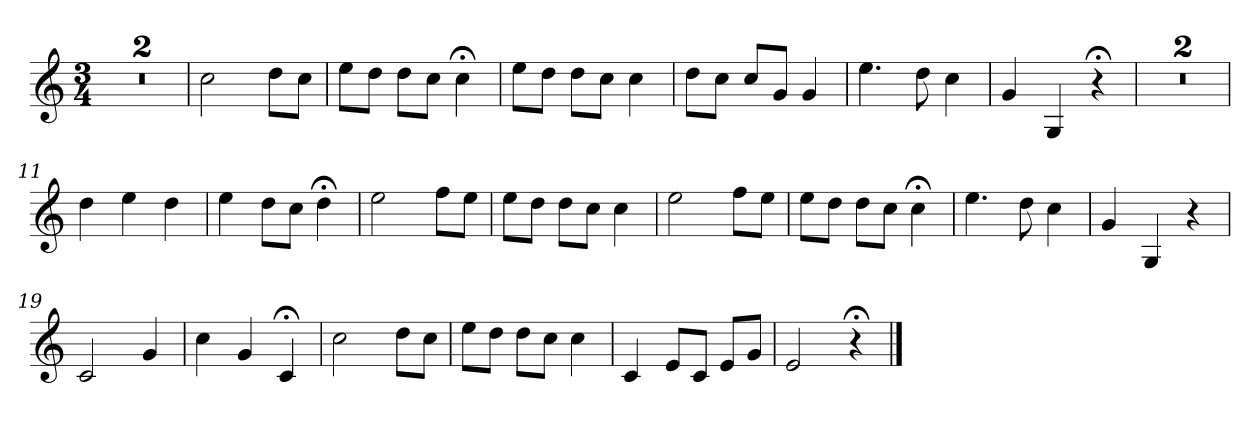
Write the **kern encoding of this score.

**kern
*part1
*staff1
*k[]
*C:
*M3/4
*MM120
=1
2.r
=2
2.r
=3
2cc
8ddL
8ccJ
=4
8eeL
8ddJ
8ddL
8ccJ
4cc;<
=5
8eeL
8ddJ
8ddL
8ccJ
4cc
=6
8ddL
8ccJ
8ccL
8gJ
4g
=7
4.ee
8dd
4cc
=8
4g
4G
4r;<
=9
2.r
=10
2.r
=11
4dd
4ee
4dd
=12
4ee
8ddL
8ccJ
4dd;<
=13
2ee
8ffL
8eeJ
=14
8eeL
8ddJ
8ddL
8ccJ
4cc
=15
2ee
8ffL
8eeJ
=16
8eeL
8ddJ
8ddL
8ccJ
4cc;<
=17
4.ee
8dd
4cc
=18
4g
4G
4r
=19
2c
4g
=20
4cc
4g
4c;<
=21
2cc
8ddL
8ccJ
=22
8eeL
8ddJ
8ddL
8ccJ
4cc
=23
4c
8eL
8cJ
8eL
8gJ
=24
2e
4r;<
==
*-
